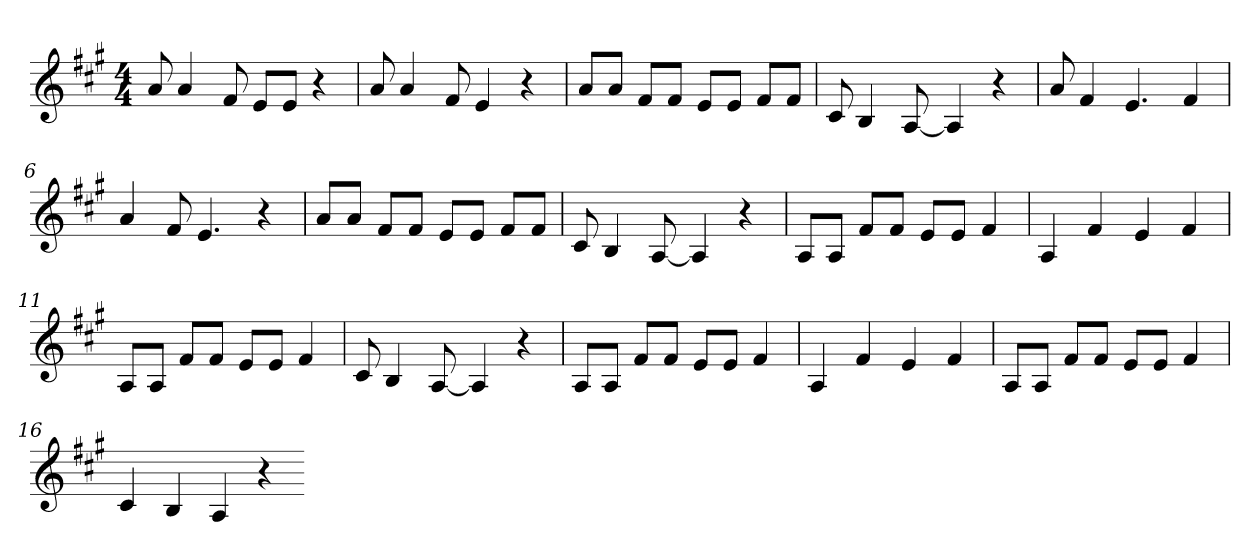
**kern
*part1
*staff1
*k[f#c#g#]
*A:
*M4/4
=1
8a
4a
8f#
8eL
8eJ
4r
=2
8a
4a
8f#
4e
4r
=3
8aL
8aJ
8f#L
8f#J
8eL
8eJ
8f#L
8f#J
=4
8c#
4B
[8A
4A]
4r
=5
8a
4f#
4.e
4f#
=6
4a
8f#
4.e
4r
=7
8aL
8aJ
8f#L
8f#J
8eL
8eJ
8f#L
8f#J
=8
8c#
4B
[8A
4A]
4r
=9
8AL
8AJ
8f#L
8f#J
8eL
8eJ
4f#
=10
4A
4f#
4e
4f#
=11
8AL
8AJ
8f#L
8f#J
8eL
8eJ
4f#
=12
8c#
4B
[8A
4A]
4r
=13
8AL
8AJ
8f#L
8f#J
8eL
8eJ
4f#
=14
4A
4f#
4e
4f#
=15
8AL
8AJ
8f#L
8f#J
8eL
8eJ
4f#
=16
4c#
4B
4A
4r
=-
*-
